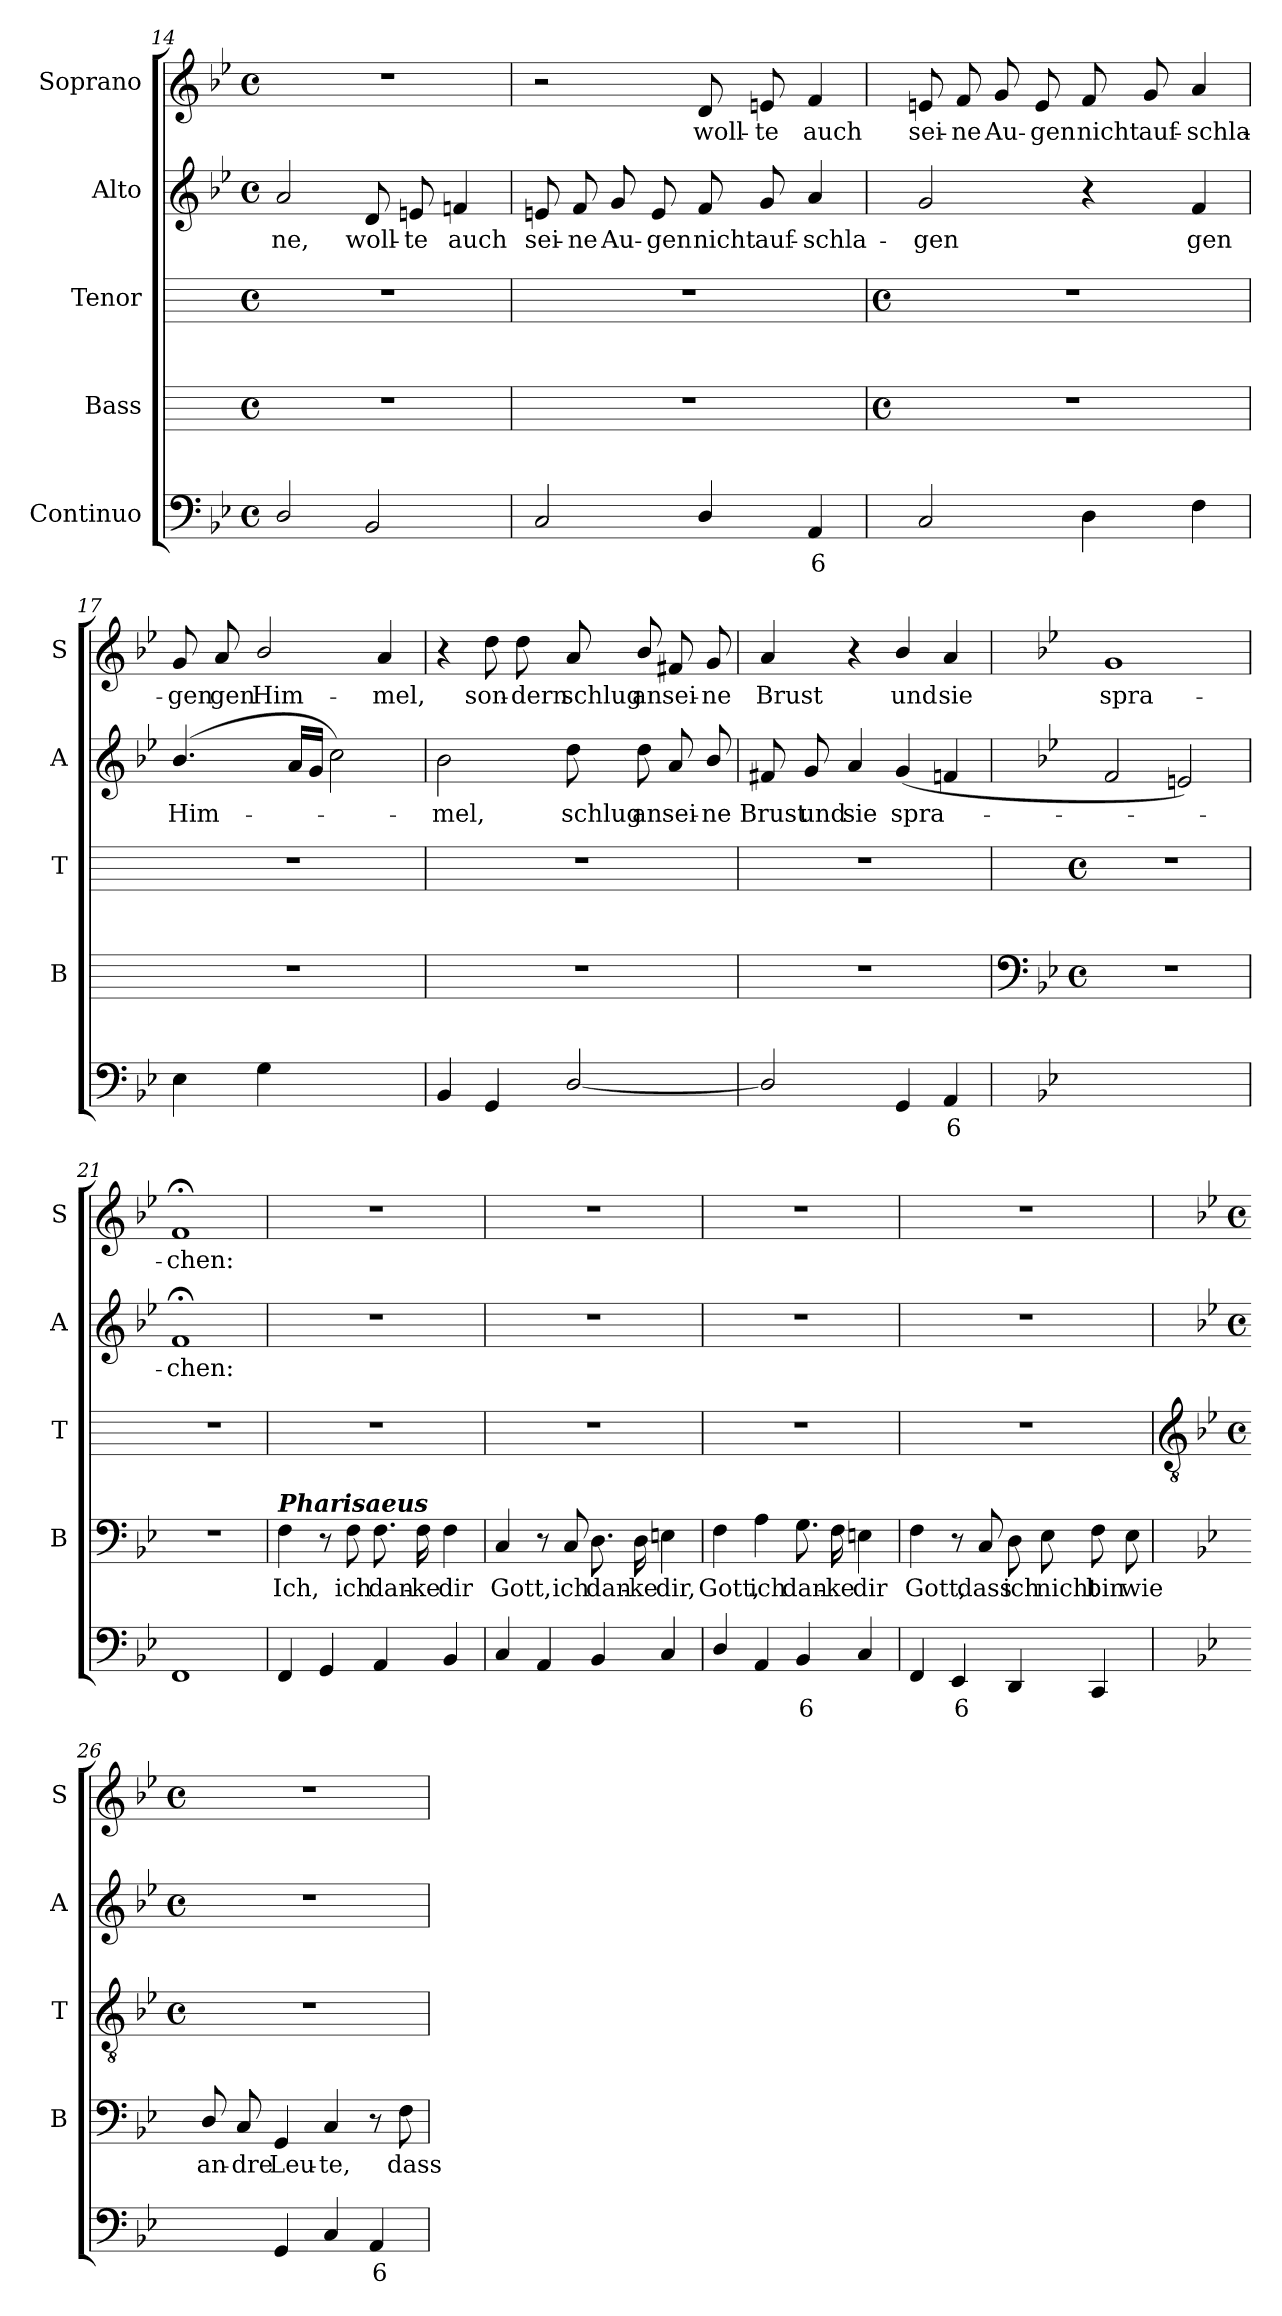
**kern	**text	**kern	**text	**kern	**kern	**text	**kern	**text
*part5	*part5	*part4	*part4	*part3	*part2	*part2	*part1	*part1
*staff5	*staff5	*staff4	*staff4	*staff3	*staff2	*staff2	*staff1	*staff1
*I"Continuo	*	*I"Bass	*	*I"Tenor	*I"Alto	*	*I"Soprano	*
*	*	*I'B	*	*I'T	*I'A	*	*I'S	*
*clefF4	*	*	*	*	*clefG2	*	*clefG2	*
*k[b-e-]	*	*	*	*	*k[b-e-]	*	*k[b-e-]	*
*B-:	*	*	*	*	*B-:	*	*B-:	*
*M4/4	*	*M4/4	*	*M4/4	*M4/4	*	*M4/4	*
*met(c)	*	*met(c)	*	*met(c)	*met(c)	*	*met(c)	*
=14	=14	=14	=14	=14	=14	=14	=14	=14
!	!	!	!	!	!	!LO:LY:b	!	!
2D/	.	1r	.	1r	2a/	-ne,	1r	.
!	!	!	!	!	!	!LO:LY:b	!	!
2BB-	.	.	.	.	8d	woll-	.	.
!	!	!	!	!	!	!LO:LY:b	!	!
.	.	.	.	.	8en	-te	.	.
!	!	!	!	!	!	!LO:LY:b	!	!
.	.	.	.	.	4fn	auch	.	.
=15	=15	=15	=15	=15	=15	=15	=15	=15
!	!	!	!	!	!	!LO:LY:b	!	!
2C	.	1r	.	1r	8en	sei-	2r	.
!	!	!	!	!	!	!LO:LY:b	!	!
.	.	.	.	.	8f	-ne	.	.
!	!	!	!	!	!	!LO:LY:b	!	!
.	.	.	.	.	8g	Au-	.	.
!	!	!	!	!	!	!LO:LY:b	!	!
.	.	.	.	.	8e	-gen	.	.
!	!	!	!	!	!	!LO:LY:b	!	!LO:LY:b
4D/	.	.	.	.	8f	nicht	8d	woll-
!	!	!	!	!	!	!LO:LY:b	!	!LO:LY:b
.	.	.	.	.	8g	auf-	8en	-te
!	!LO:LY:b	!	!	!	!	!LO:LY:b	!	!LO:LY:b
4AA	6	.	.	.	4a/	-schla-	4f	auch
!!LO:LB:g=z
=16	=16	=16	=16	=16	=16	=16	=16	=16
*	*	*M4/4	*	*M4/4	*	*	*	*
*	*	*met(c)	*	*met(c)	*	*	*	*
!	!	!	!	!	!	!LO:LY:b	!	!LO:LY:b
2C	.	1r	.	1r	2g	-gen	8en	sei-
!	!	!	!	!	!	!	!	!LO:LY:b
.	.	.	.	.	.	.	8f	-ne
!	!	!	!	!	!	!	!	!LO:LY:b
.	.	.	.	.	.	.	8g	Au-
!	!	!	!	!	!	!	!	!LO:LY:b
.	.	.	.	.	.	.	8e	-gen
!	!	!	!	!	!	!	!	!LO:LY:b
4D	.	.	.	.	4r	.	8f	nicht
!	!	!	!	!	!	!	!	!LO:LY:b
.	.	.	.	.	.	.	8g	auf-
!	!	!	!	!	!	!LO:LY:b	!	!LO:LY:b
4F	.	.	.	.	4f	gen	4a/	-schla-
=17	=17	=17	=17	=17	=17	=17	=17	=17
!	!	!	!	!	!	!LO:LY:b	!	!LO:LY:b
4E-	.	1r	.	1r	(<4.b-/	Him-	8g	-gen
!	!	!	!	!	!	!	!	!LO:LY:b
.	.	.	.	.	.	.	8a	gen
!	!	!	!	!	!	!	!	!LO:LY:b
4G	.	.	.	.	.	.	2b-/	Him-
.	.	.	.	.	16aLL	.	.	.
.	.	.	.	.	16gJJ	.	.	.
!	!LO:LY:b	!	!	!	!	!	!	!
[4Fyy	4	.	.	.	2cc)	.	.	.
!	!LO:LY:b	!	!	!	!	!	!	!LO:LY:b
4Fyy]	3	.	.	.	.	.	4a	-mel,
=18	=18	=18	=18	=18	=18	=18	=18	=18
!	!	!	!	!	!	!LO:LY:b	!	!
4BB-	.	1r	.	1r	2b-	mel,	4r	.
!	!	!	!	!	!	!	!	!LO:LY:b
4GG	.	.	.	.	.	.	8dd	son-
!	!	!	!	!	!	!	!	!LO:LY:b
.	.	.	.	.	.	.	8dd	-dern
!	!	!	!	!	!	!LO:LY:b	!	!LO:LY:b
[2D/	.	.	.	.	8dd	schlug	8a	schlug
!	!	!	!	!	!	!LO:LY:b	!	!LO:LY:b
.	.	.	.	.	8dd	an	8b-/	an
!	!	!	!	!	!	!LO:LY:b	!	!LO:LY:b
.	.	.	.	.	8a	sei-	8f#X	sei-
!	!	!	!	!	!	!LO:LY:b	!	!LO:LY:b
.	.	.	.	.	8b-/	-ne	8g	-ne
=19	=19	=19	=19	=19	=19	=19	=19	=19
!	!	!	!	!	!	!LO:LY:b	!	!LO:LY:b
2D/]	.	1r	.	1r	8f#X	Brust	4a	Brust
!	!	!	!	!	!	!LO:LY:b	!	!
.	.	.	.	.	8g	und	.	.
!	!	!	!	!	!	!LO:LY:b	!	!
.	.	.	.	.	4a/	sie	4r	.
!	!	!	!	!	!	!LO:LY:b	!	!LO:LY:b
4GG	.	.	.	.	(<4g	spra-	4b-/	und
!	!LO:LY:b	!	!	!	!	!	!	!LO:LY:b
4AA	6	.	.	.	4fn	.	4a/	sie
!!LO:LB:g=z
=20	=20	=20	=20	=20	=20	=20	=20	=20
*	*	*clefF4	*	*	*	*	*	*
*	*	*k[b-e-]	*	*	*	*	*	*
*	*	*B-:	*	*	*	*	*	*
*	*	*M4/4	*	*M4/4	*	*	*	*
*	*	*met(c)	*	*met(c)	*	*	*	*
!	!LO:LY:b	!	!	!	!	!	!	!LO:LY:b
[2C/yy	4	1r	.	1r	2f	.	1g	spra-
2C/yy]	.	.	.	.	2en)	.	.	.
=21	=21	=21	=21	=21	=21	=21	=21	=21
!	!	!	!	!	!	!LO:LY:b	!	!LO:LY:b
1FF	.	1r	.	1r	1f;<	chen:	1f;<	-chen:
=22	=22	=22	=22	=22	=22	=22	=22	=22
!	!	!LO:TX:a:Bi:t=Pharisaeus	!	!	!	!	!	!
!	!	!	!LO:LY:b	!	!	!	!	!
4FF	.	4F	Ich,	1r	1r	.	1r	.
4GG	.	8r	.	.	.	.	.	.
!	!	!	!LO:LY:b	!	!	!	!	!
.	.	8F	ich	.	.	.	.	.
!	!	!	!LO:LY:b	!	!	!	!	!
4AA	.	8.F	dan-	.	.	.	.	.
!	!	!	!LO:LY:b	!	!	!	!	!
.	.	16F	-ke	.	.	.	.	.
!	!	!	!LO:LY:b	!	!	!	!	!
4BB-	.	4F	dir	.	.	.	.	.
=23	=23	=23	=23	=23	=23	=23	=23	=23
!	!	!	!LO:LY:b	!	!	!	!	!
4C/	.	4C	Gott,	1r	1r	.	1r	.
4AA	.	8r	.	.	.	.	.	.
!	!	!	!LO:LY:b	!	!	!	!	!
.	.	8C	ich	.	.	.	.	.
!	!	!	!LO:LY:b	!	!	!	!	!
4BB-	.	8.D	dan-	.	.	.	.	.
!	!	!	!LO:LY:b	!	!	!	!	!
.	.	16D	-ke	.	.	.	.	.
!	!	!	!LO:LY:b	!	!	!	!	!
4C	.	4En	dir,	.	.	.	.	.
=24	=24	=24	=24	=24	=24	=24	=24	=24
!	!	!	!LO:LY:b	!	!	!	!	!
4D/	.	4F	Gott,	1r	1r	.	1r	.
!	!	!	!LO:LY:b	!	!	!	!	!
4AA	.	4A\	ich	.	.	.	.	.
!	!LO:LY:b	!	!LO:LY:b	!	!	!	!	!
4BB-	6	8.G	dan-	.	.	.	.	.
!	!	!	!LO:LY:b	!	!	!	!	!
.	.	16F	-ke	.	.	.	.	.
!	!	!	!LO:LY:b	!	!	!	!	!
4C/	.	4En	dir	.	.	.	.	.
=25	=25	=25	=25	=25	=25	=25	=25	=25
!	!	!	!LO:LY:b	!	!	!	!	!
4FF	.	4F	Gott,	1r	1r	.	1r	.
!	!LO:LY:b	!	!	!	!	!	!	!
4EE-	6	8r	.	.	.	.	.	.
!	!	!	!LO:LY:b	!	!	!	!	!
.	.	8C	dass	.	.	.	.	.
!	!	!	!LO:LY:b	!	!	!	!	!
4DD	.	8D	ich	.	.	.	.	.
!	!	!	!LO:LY:b	!	!	!	!	!
.	.	8E-	nicht	.	.	.	.	.
!	!	!	!LO:LY:b	!	!	!	!	!
4CC	.	8F	bin	.	.	.	.	.
!	!	!	!LO:LY:b	!	!	!	!	!
.	.	8E-	wie	.	.	.	.	.
!!LO:LB:g=z
=26	=26	=26	=26	=26	=26	=26	=26	=26
*	*	*	*	*clefGv2	*	*	*	*
*	*	*	*	*k[b-e-]	*	*	*	*
*	*	*	*	*B-:	*	*	*	*
*	*	*	*	*M4/4	*M4/4	*	*M4/4	*
*	*	*	*	*met(c)	*met(c)	*	*met(c)	*
!	!LO:LY:b	!	!LO:LY:b	!	!	!	!	!
[8FFyy	6	8D/	an-	1r	1r	.	1r	.
!	!LO:LY:b	!	!LO:LY:b	!	!	!	!	!
8FFLyy]	5	8C	-dre	.	.	.	.	.
!	!	!	!LO:LY:b	!	!	!	!	!
4GG	.	4GG	Leu-	.	.	.	.	.
!	!	!	!LO:LY:b	!	!	!	!	!
4C/	.	4C	-te,	.	.	.	.	.
!	!LO:LY:b	!	!	!	!	!	!	!
4AA	6	8r	.	.	.	.	.	.
!	!	!	!LO:LY:b	!	!	!	!	!
.	.	8F	dass	.	.	.	.	.
=	=	=	=	=	=	=	=	=
*-	*-	*-	*-	*-	*-	*-	*-	*-
